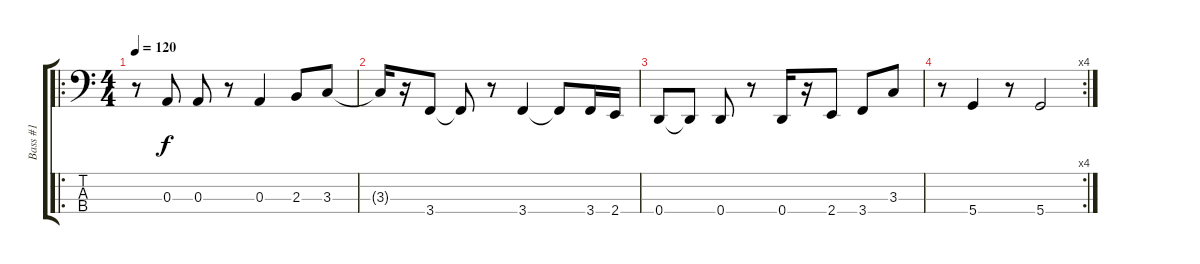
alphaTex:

\track ("Bass #1" "Bass #1") {instrument electricbasspick}
\staff {score tabs}
\tuning (G2 D2 A1 D1) {hide}
\ro
\ts (4 4)
\tempo 120
\clef f4
\ks c
r.8{dy mp} 0.3.8{dy f} 0.3.8 r.8 0.3.4 2.3.8 3.3.8 |
3.3{t}.16 r.16 3.4.8 3.4{t}.8 r.8 3.4.4 3.4{t}.8 3.4.16 2.4.16 |
0.4.8 0.4{t}.8 0.4.8 r.8 0.4.16 r.16 2.4.8 3.4.8 3.3.8 |
\rc 4
r.8 5.4.4 r.8 5.4.2
